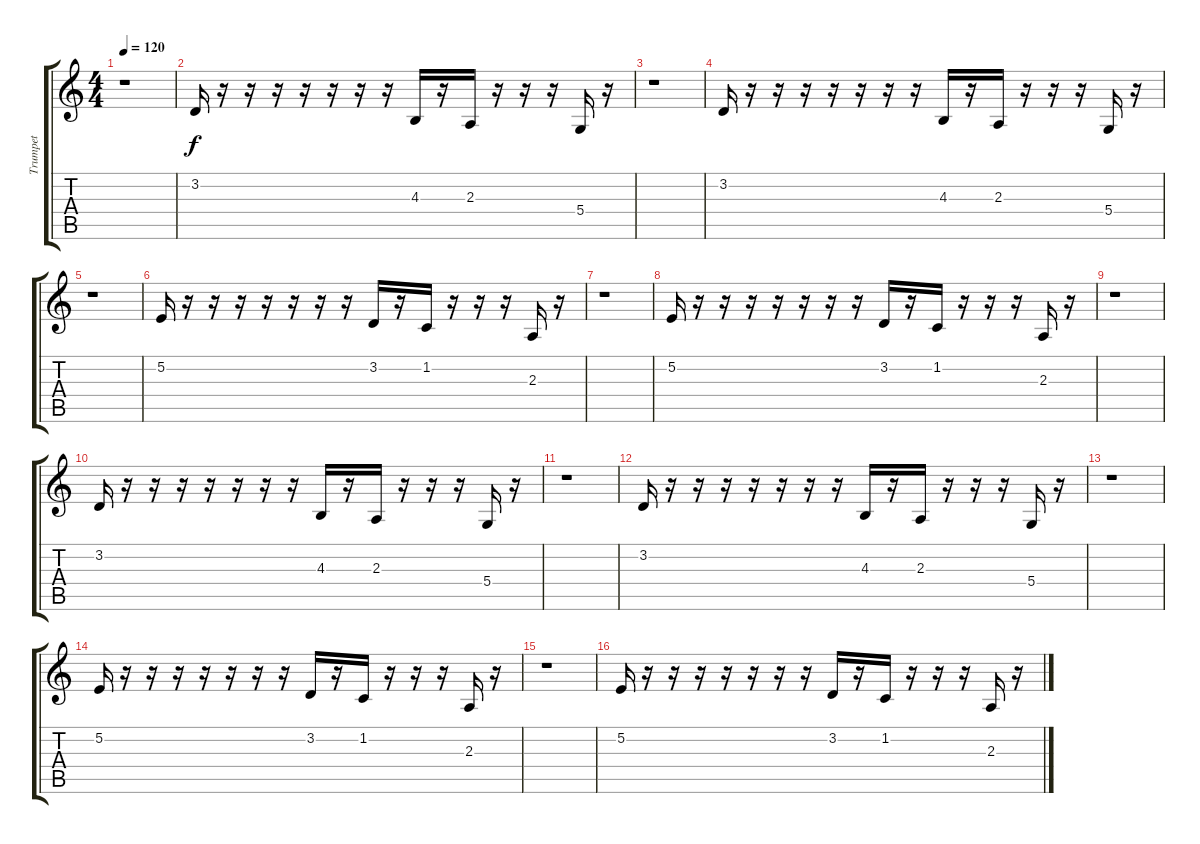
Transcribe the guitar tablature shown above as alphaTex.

\track ("Trumpet" "Trumpet") {instrument brasssection}
\staff {score tabs}
\tuning (E4 B3 G3 D3 A2 E2) {hide}
\ts (4 4)
\tempo 120
\clef g2
\ks c
r.1{dy f} |
3.2.16 r.16 r.16 r.16 r.16 r.16 r.16 r.16 4.3.16 r.16 2.3.16 r.16 r.16 r.16 5.4.16 r.16 |
r.1 |
3.2.16 r.16 r.16 r.16 r.16 r.16 r.16 r.16 4.3.16 r.16 2.3.16 r.16 r.16 r.16 5.4.16 r.16 |
r.1 |
5.2.16 r.16 r.16 r.16 r.16 r.16 r.16 r.16 3.2.16 r.16 1.2.16 r.16 r.16 r.16 2.3.16 r.16 |
r.1 |
5.2.16 r.16 r.16 r.16 r.16 r.16 r.16 r.16 3.2.16 r.16 1.2.16 r.16 r.16 r.16 2.3.16 r.16 |
r.1 |
3.2.16 r.16 r.16 r.16 r.16 r.16 r.16 r.16 4.3.16 r.16 2.3.16 r.16 r.16 r.16 5.4.16 r.16 |
r.1 |
3.2.16 r.16 r.16 r.16 r.16 r.16 r.16 r.16 4.3.16 r.16 2.3.16 r.16 r.16 r.16 5.4.16 r.16 |
r.1 |
5.2.16 r.16 r.16 r.16 r.16 r.16 r.16 r.16 3.2.16 r.16 1.2.16 r.16 r.16 r.16 2.3.16 r.16 |
r.1 |
5.2.16 r.16 r.16 r.16 r.16 r.16 r.16 r.16 3.2.16 r.16 1.2.16 r.16 r.16 r.16 2.3.16 r.16
